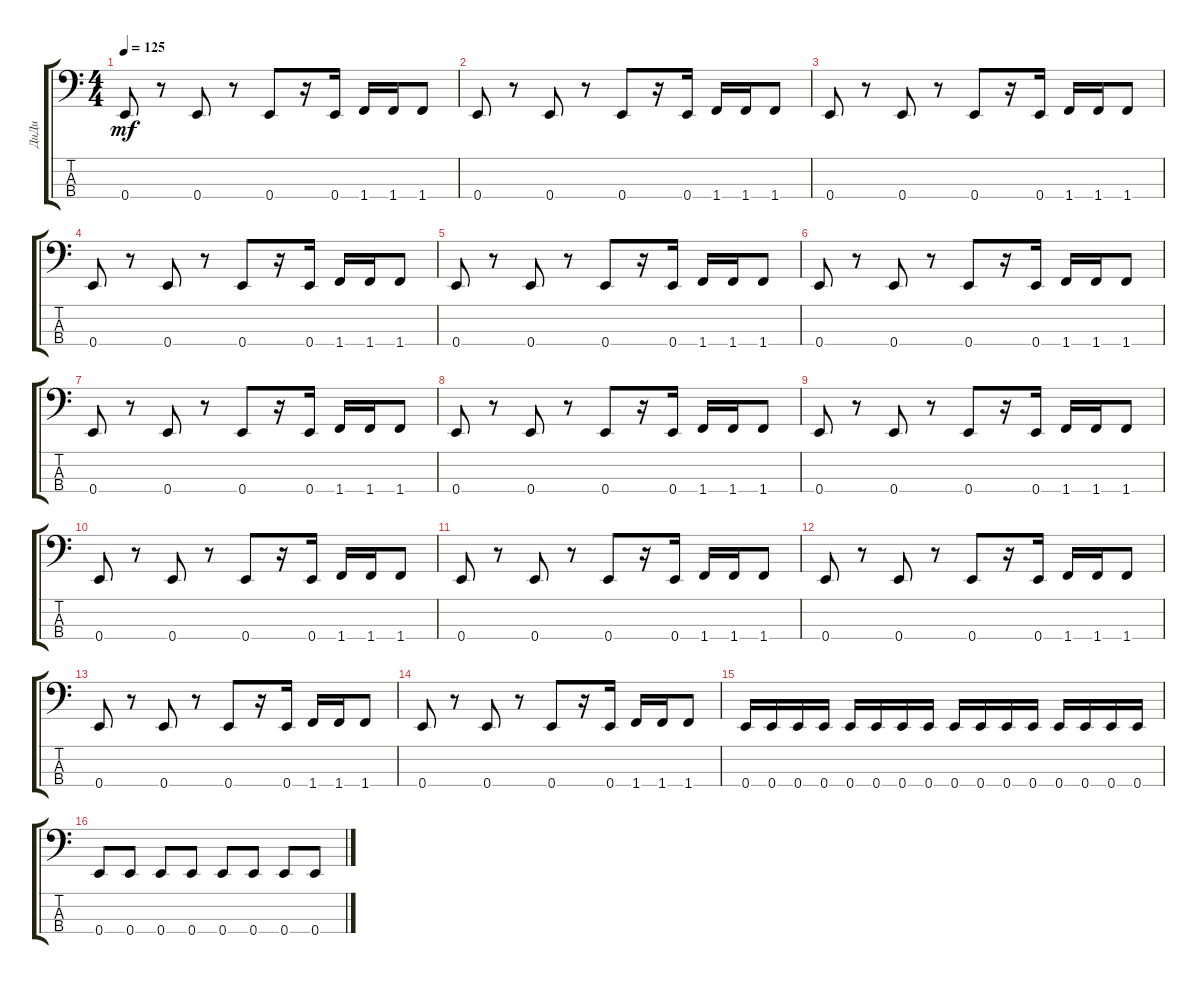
\track ("ДиДи" "ДиДи") {instrument electricbassfinger}
\staff {score tabs}
\tuning (G2 D2 A1 E1) {hide}
\ts (4 4)
\tempo 125
\clef f4
\ks c
0.4.8{dy mf} r.8 0.4.8 r.8 0.4.8 r.16 0.4.16 1.4.16 1.4.16 1.4.8 |
0.4.8 r.8 0.4.8 r.8 0.4.8 r.16 0.4.16 1.4.16 1.4.16 1.4.8 |
0.4.8 r.8 0.4.8 r.8 0.4.8 r.16 0.4.16 1.4.16 1.4.16 1.4.8 |
0.4.8 r.8 0.4.8 r.8 0.4.8 r.16 0.4.16 1.4.16 1.4.16 1.4.8 |
0.4.8 r.8 0.4.8 r.8 0.4.8 r.16 0.4.16 1.4.16 1.4.16 1.4.8 |
0.4.8 r.8 0.4.8 r.8 0.4.8 r.16 0.4.16 1.4.16 1.4.16 1.4.8 |
0.4.8 r.8 0.4.8 r.8 0.4.8 r.16 0.4.16 1.4.16 1.4.16 1.4.8 |
0.4.8 r.8 0.4.8 r.8 0.4.8 r.16 0.4.16 1.4.16 1.4.16 1.4.8 |
0.4.8 r.8 0.4.8 r.8 0.4.8 r.16 0.4.16 1.4.16 1.4.16 1.4.8 |
0.4.8 r.8 0.4.8 r.8 0.4.8 r.16 0.4.16 1.4.16 1.4.16 1.4.8 |
0.4.8 r.8 0.4.8 r.8 0.4.8 r.16 0.4.16 1.4.16 1.4.16 1.4.8 |
0.4.8 r.8 0.4.8 r.8 0.4.8 r.16 0.4.16 1.4.16 1.4.16 1.4.8 |
0.4.8 r.8 0.4.8 r.8 0.4.8 r.16 0.4.16 1.4.16 1.4.16 1.4.8 |
0.4.8 r.8 0.4.8 r.8 0.4.8 r.16 0.4.16 1.4.16 1.4.16 1.4.8 |
0.4.16 0.4.16 0.4.16 0.4.16 0.4.16 0.4.16 0.4.16 0.4.16 0.4.16 0.4.16 0.4.16 0.4.16 0.4.16 0.4.16 0.4.16 0.4.16 |
0.4.8 0.4.8 0.4.8 0.4.8 0.4.8 0.4.8 0.4.8 0.4.8
